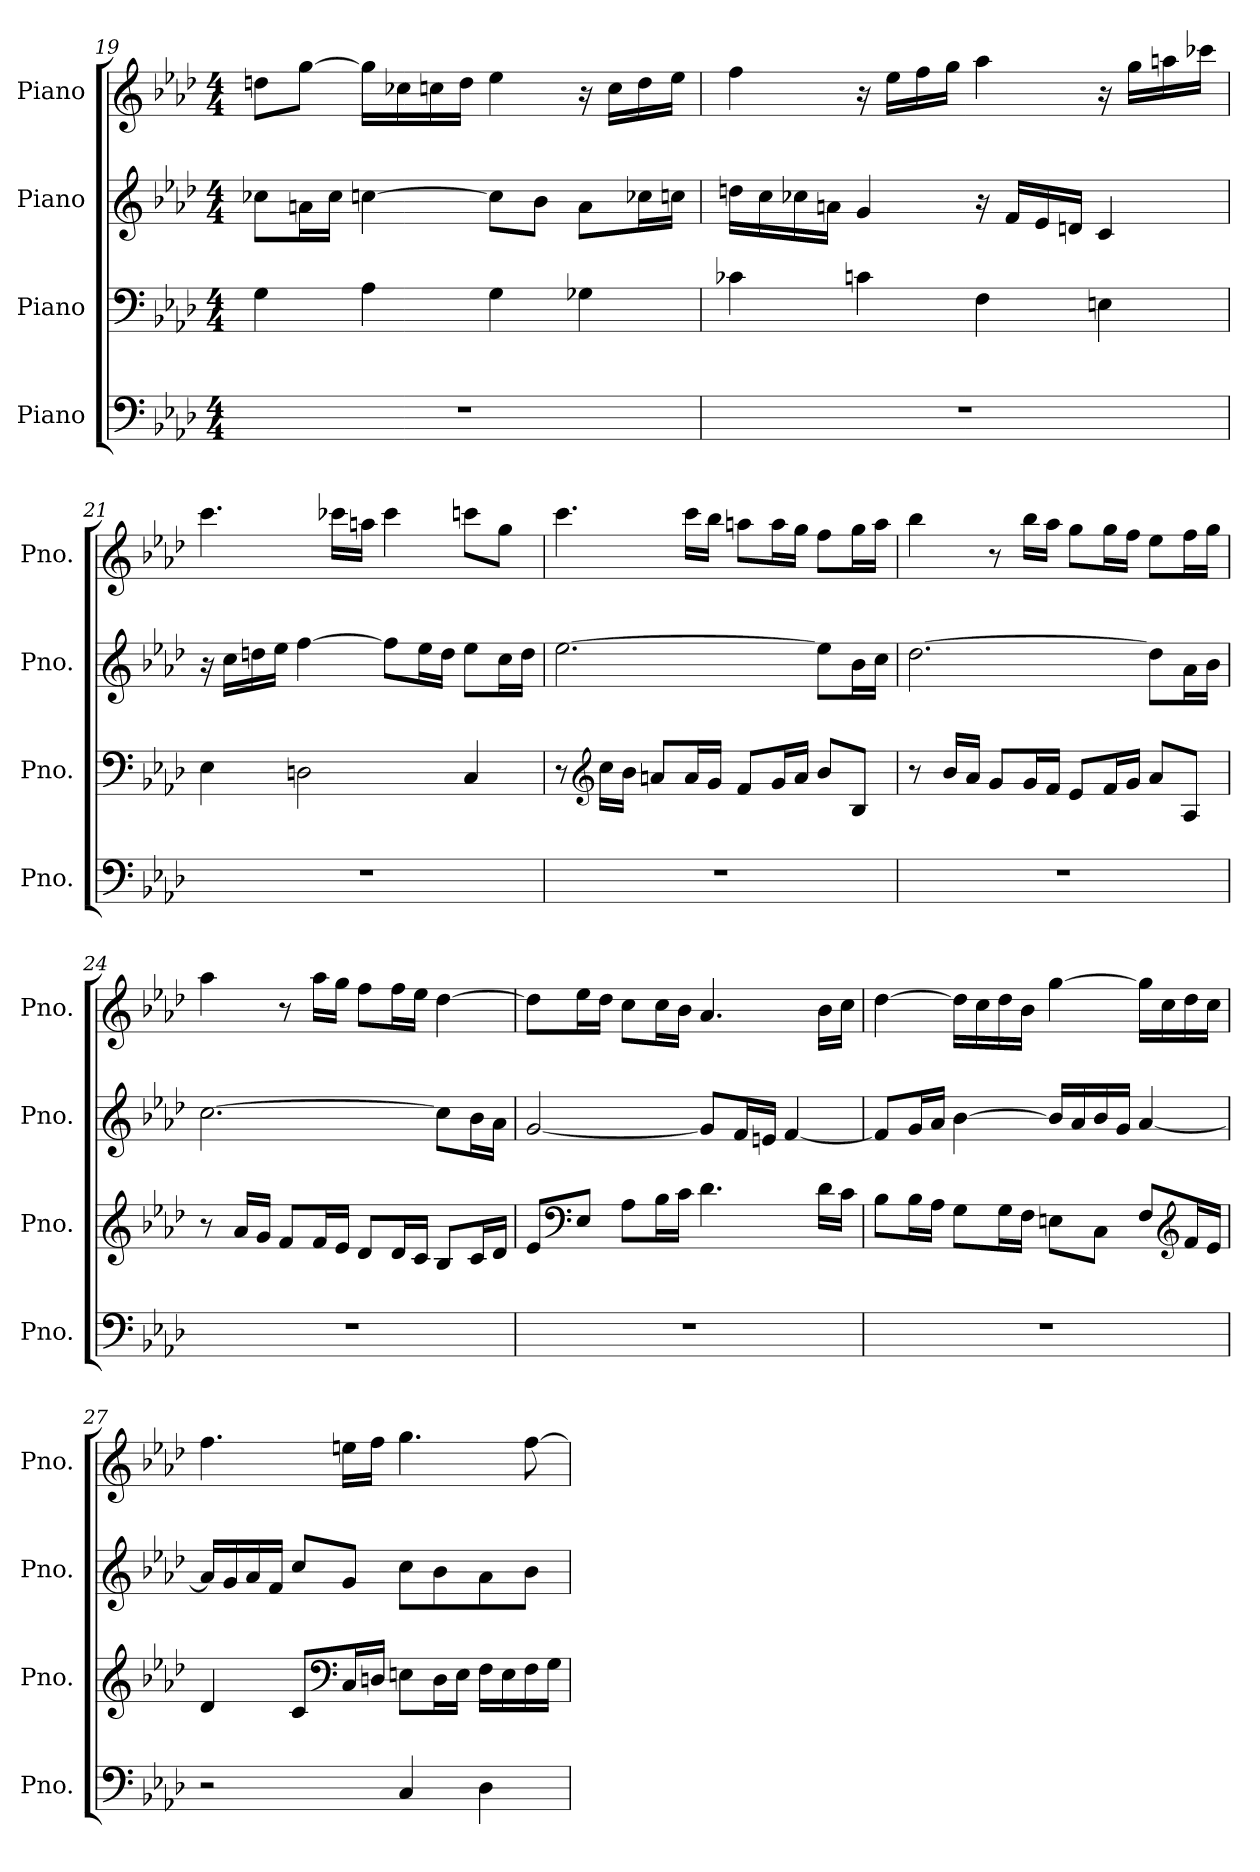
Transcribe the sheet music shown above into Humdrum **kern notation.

**kern	**kern	**kern	**kern
*part4	*part3	*part2	*part1
*staff4	*staff3	*staff2	*staff1
*I"Piano	*I"Piano	*I"Piano	*I"Piano
*I'Pno.	*I'Pno.	*I'Pno.	*I'Pno.
*clefF4	*clefF4	*clefG2	*clefG2
*k[b-e-a-d-]	*k[b-e-a-d-]	*k[b-e-a-d-]	*k[b-e-a-d-]
*M4/4	*M4/4	*M4/4	*M4/4
=19	=19	=19	=19
1r	4Gi\	8cc-Xj\L	8ddnZ\L
.	.	16anj\L	[8ggZ\J
.	.	16cc-j\JJ	.
.	4A-i\	[4ccnj\	16ggZ\LL]
.	.	.	16cc-XZ\
.	.	.	16ccnZ\
.	.	.	16ddZ\JJ
.	4Gi\	8ccj\L]	4ee-Z\
.	.	8b-j\J	.
.	4G-Xi\	8aj\L	16r
.	.	.	16ccZ\LL
.	.	16cc-Xj\L	16ddZ\
.	.	16ccnj\JJ	16ee-Z\JJ
!!LO:LB:g=z
=20	=20	=20	=20
1r	4c-Xi\	16ddnj\LL	4ffZ\
.	.	16ccj\	.
.	.	16cc-Xj\	.
.	.	16anj\JJ	.
.	4cni\	4gj/	16r
.	.	.	16ee-Z\LL
.	.	.	16ffZ\
.	.	.	16ggZ\JJ
.	4Fi\	16r	4aa-Z\
.	.	16fj/LL	.
.	.	16e-j/	.
.	.	16dnj/JJ	.
.	4Eni\	4cj/	16r
.	.	.	16ggZ\LL
.	.	.	16aanZ\
.	.	.	16ccc-XZ\JJ
=21	=21	=21	=21
1r	4E-i\	16r	4.cccZ\
.	.	16ccj\LL	.
.	.	16ddnj\	.
.	.	16ee-j\JJ	.
.	2Dni\	[4ffj\	.
.	.	.	16ccc-XZ\LL
.	.	.	16aanZ\JJ
.	.	8ffj\L]	4ccc-Z\
.	.	16ee-j\L	.
.	.	16ddj\JJ	.
.	4Ci/	8ee-j\L	8cccnZ\L
.	.	16ccj\L	8ggZ\J
.	.	16ddj\JJ	.
!!LO:PB:g=z
=22	=22	=22	=22
1r	8r	[2.ee-j\	4.cccZ\
*	*clefG2	*	*
.	16cci\LL	.	.
.	16b-i\JJ	.	.
.	8ani/L	.	.
.	16ai/L	.	16cccZ\LL
.	16gi/JJ	.	16bb-Z\JJ
.	8fi/L	.	8aanZ\L
.	16gi/L	.	16aaZ\L
.	16ai/JJ	.	16ggZ\JJ
.	8b-i/L	8ee-j\L]	8ffZ\L
.	8B-i/J	16b-j\L	16ggZ\L
.	.	16ccj\JJ	16aaZ\JJ
=23	=23	=23	=23
1r	8r	[2.dd-j\	4bb-Z\
.	16b-i/LL	.	.
.	16a-i/JJ	.	.
.	8gi/L	.	8r
.	16gi/L	.	16bb-Z\LL
.	16fi/JJ	.	16aa-Z\JJ
.	8e-i/L	.	8ggZ\L
.	16fi/L	.	16ggZ\L
.	16gi/JJ	.	16ffZ\JJ
.	8a-i/L	8dd-j\L]	8ee-Z\L
.	8A-i/J	16a-j\L	16ffZ\L
.	.	16b-j\JJ	16ggZ\JJ
=24	=24	=24	=24
1r	8r	[2.ccj\	4aa-Z\
.	16a-i/LL	.	.
.	16gi/JJ	.	.
.	8fi/L	.	8r
.	16fi/L	.	16aa-Z\LL
.	16e-i/JJ	.	16ggZ\JJ
.	8d-i/L	.	8ffZ\L
.	16d-i/L	.	16ffZ\L
.	16ci/JJ	.	16ee-Z\JJ
.	8B-i/L	8ccj\L]	[4dd-Z\
.	16ci/L	16b-j\L	.
.	16d-i/JJ	16a-j\JJ	.
!!LO:LB:g=z
=25	=25	=25	=25
1r	8e-i/L	[2gj/	8dd-Z\L]
*	*clefF4	*	*
.	8E-i/J	.	16ee-Z\L
.	.	.	16dd-Z\JJ
.	8A-i\L	.	8ccZ\L
.	16B-i\L	.	16ccZ\L
.	16ci\JJ	.	16b-Z\JJ
.	4.d-i\	8gj/L]	4.a-Z/
.	.	16fj/L	.
.	.	16enj/JJ	.
.	.	[4fj/	.
.	16d-i\LL	.	16b-Z\LL
.	16ci\JJ	.	16ccZ\JJ
=26	=26	=26	=26
1r	8B-i\L	8fj/L]	[4dd-Z\
.	16B-i\L	16gj/L	.
.	16A-i\JJ	16a-j/JJ	.
.	8Gi\L	[4b-j\	16dd-Z\LL]
.	.	.	16ccZ\
.	16Gi\L	.	16dd-Z\
.	16Fi\JJ	.	16b-Z\JJ
.	8Eni\L	16b-j/LL]	[4ggZ\
.	.	16a-j/	.
.	8Ci\J	16b-j/	.
.	.	16gj/JJ	.
.	8Fi/L	[4a-j/	16ggZ\LL]
.	.	.	16ccZ\
*	*clefG2	*	*
.	16fi/L	.	16dd-Z\
.	16e-i/JJ	.	16ccZ\JJ
!!LO:LB:g=z
=27	=27	=27	=27
2r	4d-i/	16a-j/LL]	4.ffZ\
.	.	16gj/	.
.	.	16a-j/	.
.	.	16fj/JJ	.
.	8ci/L	8ccj/L	.
*	*clefF4	*	*
.	16Ci/L	8gj/J	16eenZ\LL
.	16Dni/JJ	.	16ffZ\JJ
4CV/	8Eni\L	8ccj\L	4.ggZ\
.	16Di\L	8b-j\	.
.	16Ei\JJ	.	.
4D-V\	16Fi\LL	8a-j\	.
.	16Ei\	.	.
.	16Fi\	8b-j\J	[8ffZ\
.	16Gi\JJ	.	.
=	=	=	=
*-	*-	*-	*-
